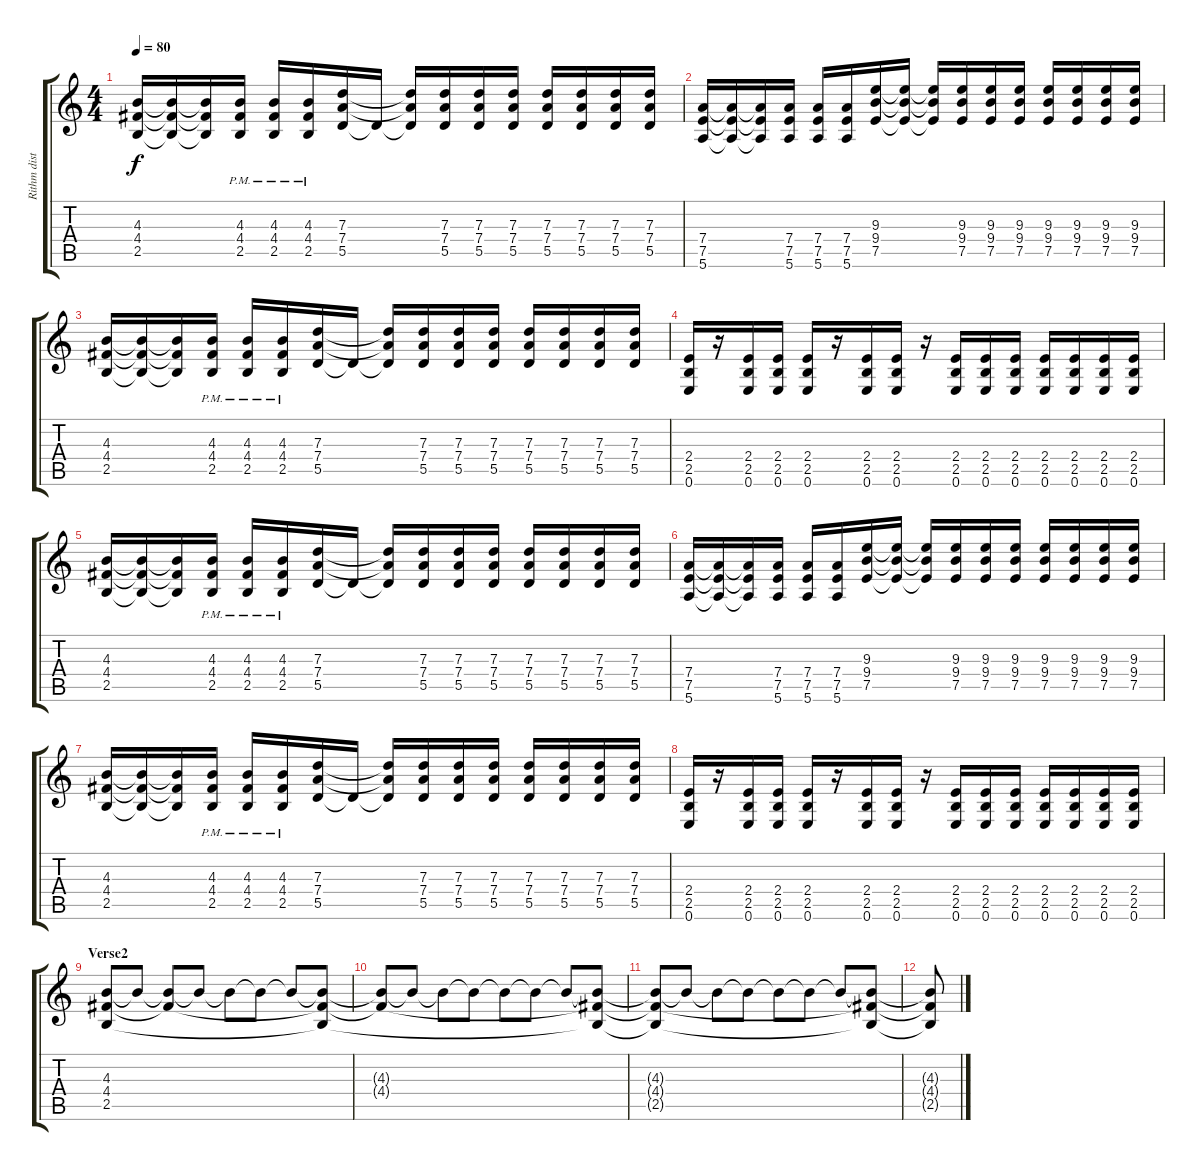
\track ("Rithm dist." "Rithm dist") {instrument distortionguitar}
\staff {score tabs}
\tuning (E4 B3 G3 D3 A2 E2) {hide}
\ts (4 4)
\tempo 80
\clef g2
\ks c
(4.3 4.4 2.5).16{dy f} (4.3{t} 4.4{t} 2.5{t}).16 (4.3{t} 4.4{t} 2.5{t}).16 (4.3{pm} 4.4{pm} 2.5{pm}).16 (4.3{pm} 4.4{pm} 2.5{pm}).16 (4.3{pm} 4.4{pm} 2.5{pm}).16 (7.3 7.4 5.5).16 5.5{t}.16 (7.3{t} 7.4{t} 5.5{t}).16 (7.3 7.4 5.5).16 (7.3 7.4 5.5).16 (7.3 7.4 5.5).16 (7.3 7.4 5.5).16 (7.3 7.4 5.5).16 (7.3 7.4 5.5).16 (7.3 7.4 5.5).16 |
(7.4 7.5 5.6).16 (7.4{t} 7.5{t} 5.6{t}).16 (7.4{t} 7.5{t} 5.6{t}).16 (7.4 7.5 5.6).16 (7.4 7.5 5.6).16 (7.4 7.5 5.6).16 (9.3 9.4 7.5).16 (9.3{t} 9.4{t} 7.5{t}).16 (9.3{t} 9.4{t} 7.5{t}).16 (9.3 9.4 7.5).16 (9.3 9.4 7.5).16 (9.3 9.4 7.5).16 (9.3 9.4 7.5).16 (9.3 9.4 7.5).16 (9.3 9.4 7.5).16 (9.3 9.4 7.5).16 |
(4.3 4.4 2.5).16 (4.3{t} 4.4{t} 2.5{t}).16 (4.3{t} 4.4{t} 2.5{t}).16 (4.3{pm} 4.4{pm} 2.5{pm}).16 (4.3{pm} 4.4{pm} 2.5{pm}).16 (4.3{pm} 4.4{pm} 2.5{pm}).16 (7.3 7.4 5.5).16 5.5{t}.16 (7.3{t} 7.4{t} 5.5{t}).16 (7.3 7.4 5.5).16 (7.3 7.4 5.5).16 (7.3 7.4 5.5).16 (7.3 7.4 5.5).16 (7.3 7.4 5.5).16 (7.3 7.4 5.5).16 (7.3 7.4 5.5).16 |
(2.4 2.5 0.6).16 r.16 (2.4 2.5 0.6).16 (2.4 2.5 0.6).16 (2.4 2.5 0.6).16 r.16 (2.4 2.5 0.6).16 (2.4 2.5 0.6).16 r.16 (2.4 2.5 0.6).16 (2.4 2.5 0.6).16 (2.4 2.5 0.6).16 (2.4 2.5 0.6).16 (2.4 2.5 0.6).16 (2.4 2.5 0.6).16 (2.4 2.5 0.6).16 |
(4.3 4.4 2.5).16 (4.3{t} 4.4{t} 2.5{t}).16 (4.3{t} 4.4{t} 2.5{t}).16 (4.3{pm} 4.4{pm} 2.5{pm}).16 (4.3{pm} 4.4{pm} 2.5{pm}).16 (4.3{pm} 4.4{pm} 2.5{pm}).16 (7.3 7.4 5.5).16 5.5{t}.16 (7.3{t} 7.4{t} 5.5{t}).16 (7.3 7.4 5.5).16 (7.3 7.4 5.5).16 (7.3 7.4 5.5).16 (7.3 7.4 5.5).16 (7.3 7.4 5.5).16 (7.3 7.4 5.5).16 (7.3 7.4 5.5).16 |
(7.4 7.5 5.6).16 (7.4{t} 7.5{t} 5.6{t}).16 (7.4{t} 7.5{t} 5.6{t}).16 (7.4 7.5 5.6).16 (7.4 7.5 5.6).16 (7.4 7.5 5.6).16 (9.3 9.4 7.5).16 (9.3{t} 9.4{t} 7.5{t}).16 (9.3{t} 9.4{t} 7.5{t}).16 (9.3 9.4 7.5).16 (9.3 9.4 7.5).16 (9.3 9.4 7.5).16 (9.3 9.4 7.5).16 (9.3 9.4 7.5).16 (9.3 9.4 7.5).16 (9.3 9.4 7.5).16 |
(4.3 4.4 2.5).16 (4.3{t} 4.4{t} 2.5{t}).16 (4.3{t} 4.4{t} 2.5{t}).16 (4.3{pm} 4.4{pm} 2.5{pm}).16 (4.3{pm} 4.4{pm} 2.5{pm}).16 (4.3{pm} 4.4{pm} 2.5{pm}).16 (7.3 7.4 5.5).16 5.5{t}.16 (7.3{t} 7.4{t} 5.5{t}).16 (7.3 7.4 5.5).16 (7.3 7.4 5.5).16 (7.3 7.4 5.5).16 (7.3 7.4 5.5).16 (7.3 7.4 5.5).16 (7.3 7.4 5.5).16 (7.3 7.4 5.5).16 |
(2.4 2.5 0.6).16 r.16 (2.4 2.5 0.6).16 (2.4 2.5 0.6).16 (2.4 2.5 0.6).16 r.16 (2.4 2.5 0.6).16 (2.4 2.5 0.6).16 r.16 (2.4 2.5 0.6).16 (2.4 2.5 0.6).16 (2.4 2.5 0.6).16 (2.4 2.5 0.6).16 (2.4 2.5 0.6).16 (2.4 2.5 0.6).16 (2.4 2.5 0.6).16 |
\section ("" "Verse2")
(4.3 4.4 2.5).8 4.3{t}.8 (4.3{t} 4.4{t}).8 4.3{t}.8 4.3{t}.8 4.3{t}.8 4.3{t}.8 (4.3{t} 4.4{t} 2.5{t}).8 |
(4.3{t} 4.4{t}).8 4.3{t}.8 4.3{t}.8 4.3{t}.8 4.3{t}.8 4.3{t}.8 4.3{t}.8 (4.3{t} 4.4{t} 2.5{t}).8 |
(4.3{t} 4.4{t} 2.5{t}).8 4.3{t}.8 4.3{t}.8 4.3{t}.8 4.3{t}.8 4.3{t}.8 4.3{t}.8 (4.3{t} 4.4{t} 2.5{t}).8 |
(4.3{t} 4.4{t} 2.5{t}).8
